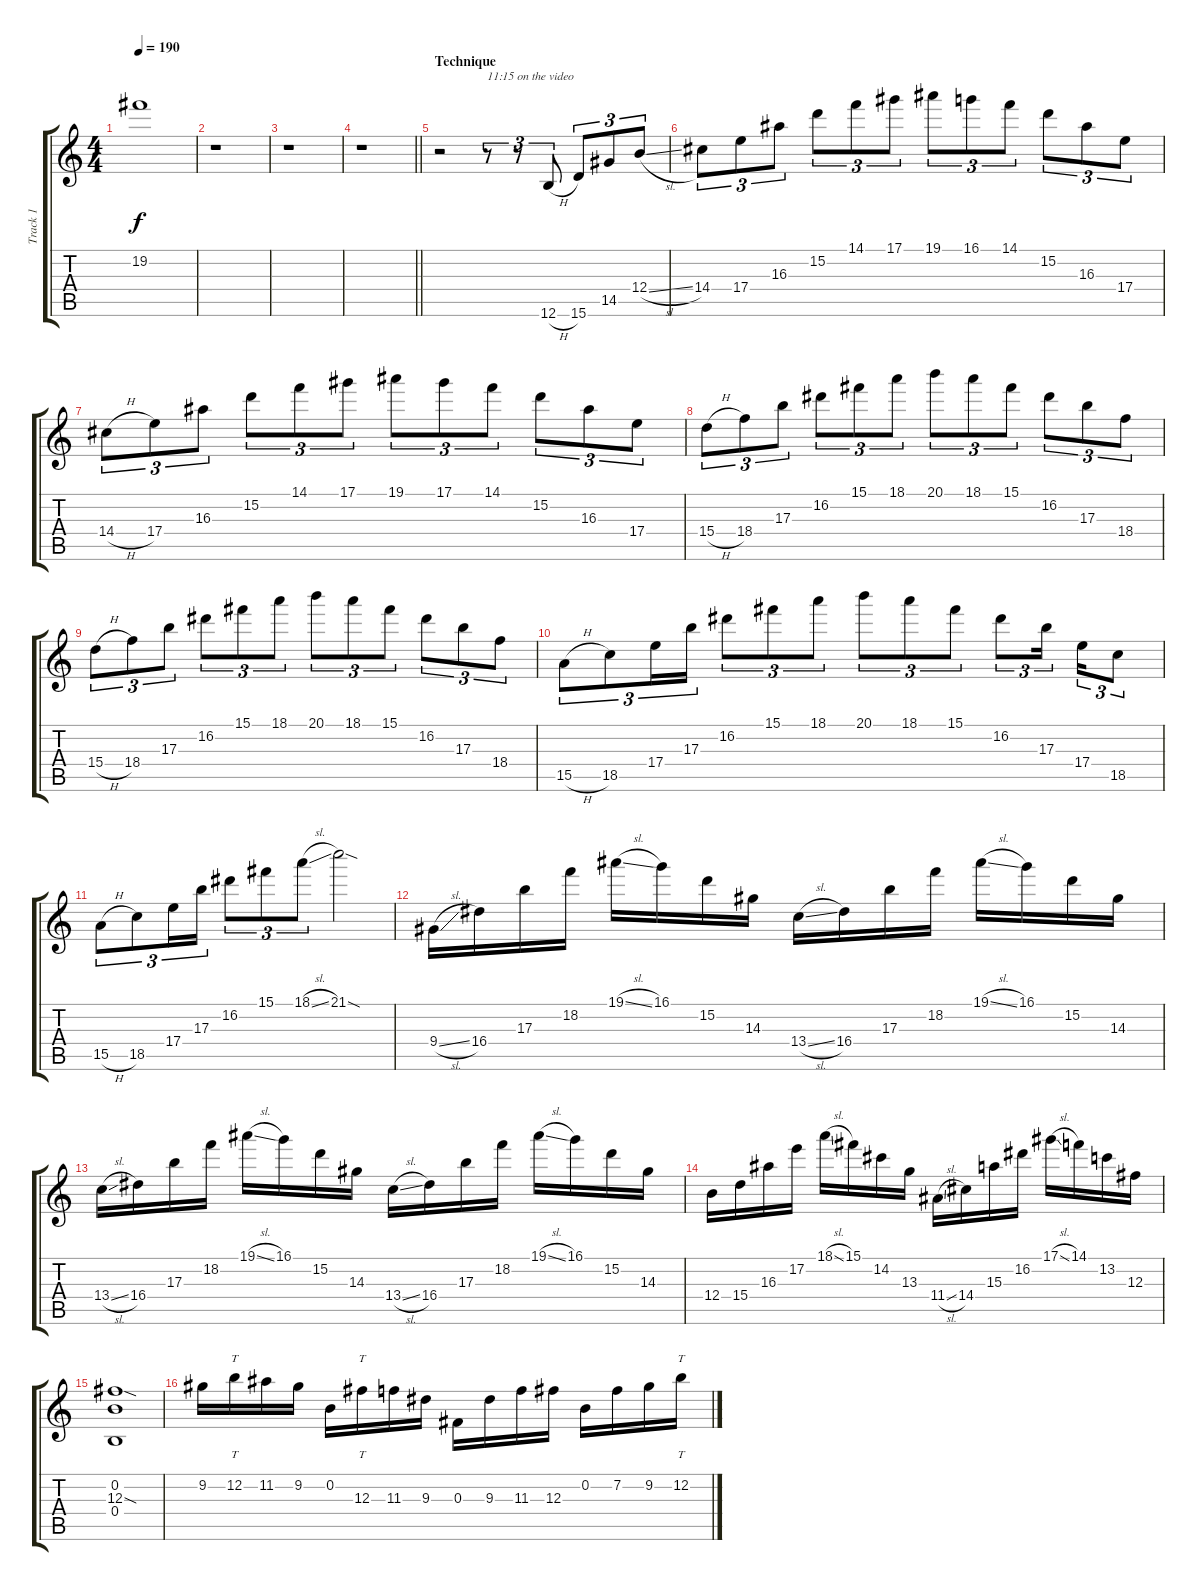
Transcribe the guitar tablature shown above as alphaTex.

\track ("Track 1" "Track 1") {instrument distortionguitar}
\staff {score tabs}
\tuning (Eb4 B3 Gb3 B2 Gb2 B1) {hide}
\ts (4 4)
\tempo 190
\clef g2
\ks c
19.2{t}.1{dy f} |
r.1 |
r.1 |
\barLineRight lightlight
r.1 |
\section ("" "Technique")
r.2 r.8{tu (3 2) txt "11:15 on the video"} r.8{tu (3 2)} 12.6{h}.8{tu (3 2)} 15.6.8{tu (3 2)} 14.5.8{tu (3 2)} 12.4{sl}.8{tu (3 2)} |
14.4.8{tu (3 2)} 17.4.8{tu (3 2)} 16.3.8{tu (3 2)} 15.2.8{tu (3 2)} 14.1.8{tu (3 2)} 17.1.8{tu (3 2)} 19.1.8{tu (3 2)} 16.1.8{tu (3 2)} 14.1.8{tu (3 2)} 15.2.8{tu (3 2)} 16.3.8{tu (3 2)} 17.4.8{tu (3 2)} |
14.4{h}.8{tu (3 2)} 17.4.8{tu (3 2)} 16.3.8{tu (3 2)} 15.2.8{tu (3 2)} 14.1.8{tu (3 2)} 17.1.8{tu (3 2)} 19.1.8{tu (3 2)} 17.1.8{tu (3 2)} 14.1.8{tu (3 2)} 15.2.8{tu (3 2)} 16.3.8{tu (3 2)} 17.4.8{tu (3 2)} |
15.4{h}.8{tu (3 2)} 18.4.8{tu (3 2)} 17.3.8{tu (3 2)} 16.2.8{tu (3 2)} 15.1.8{tu (3 2)} 18.1.8{tu (3 2)} 20.1.8{tu (3 2)} 18.1.8{tu (3 2)} 15.1.8{tu (3 2)} 16.2.8{tu (3 2)} 17.3.8{tu (3 2)} 18.4.8{tu (3 2)} |
15.4{h}.8{tu (3 2)} 18.4.8{tu (3 2)} 17.3.8{tu (3 2)} 16.2.8{tu (3 2)} 15.1.8{tu (3 2)} 18.1.8{tu (3 2)} 20.1.8{tu (3 2)} 18.1.8{tu (3 2)} 15.1.8{tu (3 2)} 16.2.8{tu (3 2)} 17.3.8{tu (3 2)} 18.4.8{tu (3 2)} |
15.5{h}.8{tu (3 2)} 18.5.8{tu (3 2)} 17.4.16{tu (3 2)} 17.3.16{tu (3 2)} 16.2.8{tu (3 2)} 15.1.8{tu (3 2)} 18.1.8{tu (3 2)} 20.1.8{tu (3 2)} 18.1.8{tu (3 2)} 15.1.8{tu (3 2)} 16.2.8{tu (3 2)} 17.3.16{tu (3 2) beam splitsecondary} 17.4.16{tu (3 2)} 18.5.8{tu (3 2)} |
15.5{h}.8{tu (3 2)} 18.5.8{tu (3 2)} 17.4.16{tu (3 2)} 17.3.16{tu (3 2)} 16.2.8{tu (3 2)} 15.1.8{tu (3 2)} 18.1{sl}.8{tu (3 2)} 21.1{sod}.2 |
9.4{sl}.16 16.4.16 17.3.16 18.2.16 19.1{sl}.16 16.1.16 15.2.16 14.3.16 13.4{sl}.16 16.4.16 17.3.16 18.2.16 19.1{sl}.16 16.1.16 15.2.16 14.3.16 |
13.4{sl}.16 16.4.16 17.3.16 18.2.16 19.1{sl}.16 16.1.16 15.2.16 14.3.16 13.4{sl}.16 16.4.16 17.3.16 18.2.16 19.1{sl}.16 16.1.16 15.2.16 14.3.16 |
12.4.16 15.4.16 16.3.16 17.2.16 18.1{sl}.16 15.1.16 14.2.16 13.3.16 11.4{sl}.16 14.4.16 15.3.16 16.2.16 17.1{sl}.16 14.1.16 13.2.16 12.3.16 |
(0.2 12.3{sod} 0.4).1 |
9.2.16 12.2.16{tt} 11.2.16 9.2.16 0.2.16 12.3.16{tt} 11.3.16 9.3.16 0.3.16 9.3.16 11.3.16 12.3.16 0.2.16 7.2.16 9.2.16 12.2{sl}.16{tt}
